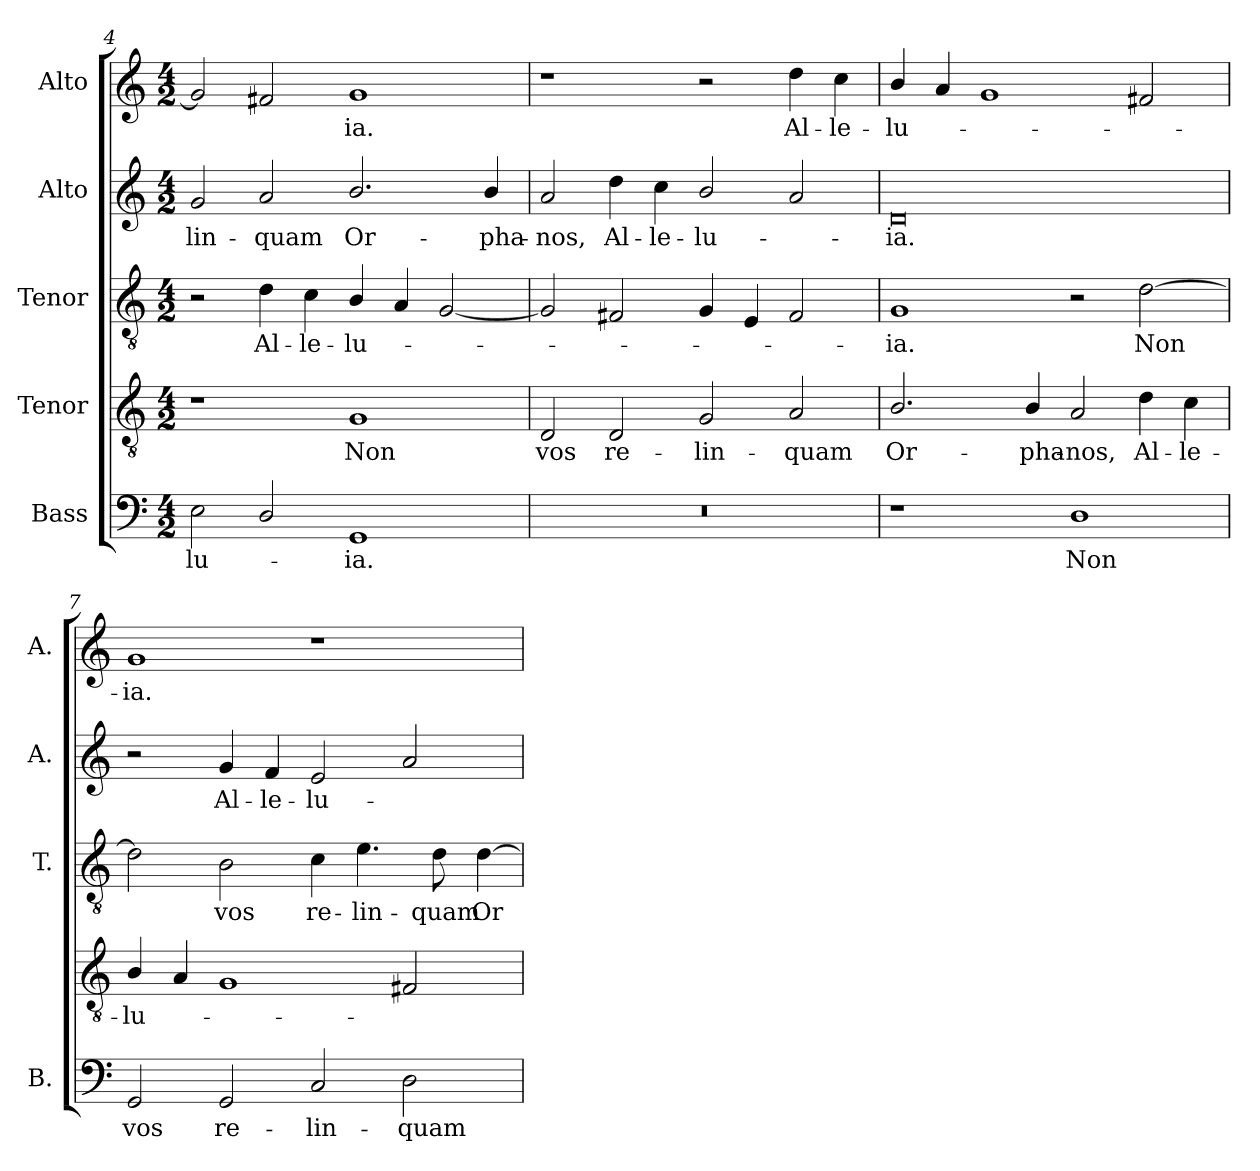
**kern	**text	**kern	**text	**kern	**text	**kern	**text	**kern	**text
*part5	*part5	*part4	*part4	*part3	*part3	*part2	*part2	*part1	*part1
*staff5	*staff5	*staff4	*staff4	*staff3	*staff3	*staff2	*staff2	*staff1	*staff1
*I"Bass	*	*I"Tenor	*	*I"Tenor	*	*I"Alto	*	*I"Alto	*
*I'B.	*	*	*	*I'T.	*	*I'A.	*	*I'A.	*
*clefF4	*	*clefGv2	*	*clefGv2	*	*clefG2	*	*clefG2	*
*	*	*ITrd7c12	*	*ITrd7c12	*	*	*	*	*
*k[]	*	*k[]	*	*k[]	*	*k[]	*	*k[]	*
*C:	*	*C:	*	*C:	*	*C:	*	*C:	*
*M4/2	*	*M4/2	*	*M4/2	*	*M4/2	*	*M4/2	*
=4	=4	=4	=4	=4	=4	=4	=4	=4	=4
!	!LO:LY:b:color=#000000	!	!	!	!	!	!	!	!
!	!	!	!	!	!	!	!LO:LY:b:color=#000000	!	!
2Ei\	-lu-	1r	.	2r	.	2gi/	-lin-	2gi/]	.
!	!	!	!	!	!LO:LY:b:color=#000000	!	!	!	!
!	!	!	!	!	!	!	!LO:LY:b:color=#000000	!	!
2Di/	.	.	.	4Di\	Al-	2ai/	-quam	2f#Xi/	.
!	!	!	!	!	!LO:LY:b:color=#000000	!	!	!	!
.	.	.	.	4Ci\	-le-	.	.	.	.
!	!LO:LY:b:color=#000000	!	!	!	!	!	!	!	!
!	!	!	!LO:LY:b:color=#000000	!	!	!	!	!	!
!	!	!	!	!	!LO:LY:b:color=#000000	!	!	!	!
!	!	!	!	!	!	!	!LO:LY:b:color=#000000	!	!
!	!	!	!	!	!	!	!	!	!LO:LY:b:color=#000000
1GGi	-ia.	1GGi	Non	4BBi/	-lu-	2.bi/	Or-	1gi	-ia.
.	.	.	.	4AAi/	.	.	.	.	.
.	.	.	.	[2GGi/	.	.	.	.	.
!	!	!	!	!	!	!	!LO:LY:b:color=#000000	!	!
.	.	.	.	.	.	4bi/	-pha-	.	.
!!LO:LB:g=z
=5	=5	=5	=5	=5	=5	=5	=5	=5	=5
!LO:N:vis=1	!	!	!	!	!	!	!	!	!
!	!	!	!LO:LY:b:color=#000000	!	!	!	!	!	!
!	!	!	!	!	!	!	!LO:LY:b:color=#000000	!	!
0r	.	2DDi/	vos	2GGi/]	.	2ai/	-nos,	1r	.
!	!	!	!LO:LY:b:color=#000000	!	!	!	!	!	!
!	!	!	!	!	!	!	!LO:LY:b:color=#000000	!	!
.	.	2DDi/	re-	2FF#Xi/	.	4ddi\	Al-	.	.
!	!	!	!	!	!	!	!LO:LY:b:color=#000000	!	!
.	.	.	.	.	.	4cci\	-le-	.	.
!	!	!	!LO:LY:b:color=#000000	!	!	!	!	!	!
!	!	!	!	!	!	!	!LO:LY:b:color=#000000	!	!
.	.	2GGi/	-lin-	4GGi/	.	2bi/	-lu-	2r	.
.	.	.	.	4EEi/	.	.	.	.	.
!	!	!	!LO:LY:b:color=#000000	!	!	!	!	!	!
!	!	!	!	!	!	!	!	!	!LO:LY:b:color=#000000
.	.	2AAi/	-quam	2FF#i/	.	2ai/	.	4ddi\	Al-
!	!	!	!	!	!	!	!	!	!LO:LY:b:color=#000000
.	.	.	.	.	.	.	.	4cci\	-le-
=6	=6	=6	=6	=6	=6	=6	=6	=6	=6
!	!	!	!LO:LY:b:color=#000000	!	!	!	!	!	!
!	!	!	!	!	!LO:LY:b:color=#000000	!	!	!	!
!	!	!	!	!	!	!	!LO:LY:b:color=#000000	!	!
!	!	!	!	!	!	!	!	!	!LO:LY:b:color=#000000
1r	.	2.BBi/	Or-	1GGi	-ia.	0di	-ia.	4bi/	-lu-
.	.	.	.	.	.	.	.	4ai/	.
.	.	.	.	.	.	.	.	1gi	.
!	!	!	!LO:LY:b:color=#000000	!	!	!	!	!	!
.	.	4BBi/	-pha-	.	.	.	.	.	.
!	!LO:LY:b:color=#000000	!	!	!	!	!	!	!	!
!	!	!	!LO:LY:b:color=#000000	!	!	!	!	!	!
1Di	Non	2AAi/	-nos,	2r	.	.	.	.	.
!	!	!	!LO:LY:b:color=#000000	!	!	!	!	!	!
!	!	!	!	!	!LO:LY:b:color=#000000	!	!	!	!
.	.	4Di\	Al-	[2Di\	Non	.	.	2f#Xi/	.
!	!	!	!LO:LY:b:color=#000000	!	!	!	!	!	!
.	.	4Ci\	-le-	.	.	.	.	.	.
=7	=7	=7	=7	=7	=7	=7	=7	=7	=7
!	!LO:LY:b:color=#000000	!	!	!	!	!	!	!	!
!	!	!	!LO:LY:b:color=#000000	!	!	!	!	!	!
!	!	!	!	!	!	!	!	!	!LO:LY:b:color=#000000
2GGi/	vos	4BBi/	-lu-	2Di\]	.	2r	.	1gi	-ia.
.	.	4AAi/	.	.	.	.	.	.	.
!	!LO:LY:b:color=#000000	!	!	!	!	!	!	!	!
!	!	!	!	!	!LO:LY:b:color=#000000	!	!	!	!
!	!	!	!	!	!	!	!LO:LY:b:color=#000000	!	!
2GGi/	re-	1GGi	.	2BBi\	vos	4gi/	Al-	.	.
!	!	!	!	!	!	!	!LO:LY:b:color=#000000	!	!
.	.	.	.	.	.	4fi/	-le-	.	.
!	!LO:LY:b:color=#000000	!	!	!	!	!	!	!	!
!	!	!	!	!	!LO:LY:b:color=#000000	!	!	!	!
!	!	!	!	!	!	!	!LO:LY:b:color=#000000	!	!
2Ci/	-lin-	.	.	4Ci\	re-	2ei/	-lu-	1r	.
!	!	!	!	!	!LO:LY:b:color=#000000	!	!	!	!
.	.	.	.	4.Ei\	-lin-	.	.	.	.
!	!LO:LY:b:color=#000000	!	!	!	!	!	!	!	!
2Di\	-quam	2FF#Xi/	.	.	.	2ai/	.	.	.
!	!	!	!	!	!LO:LY:b:color=#000000	!	!	!	!
.	.	.	.	8Di\	-quam	.	.	.	.
!	!	!	!	!	!LO:LY:b:color=#000000	!	!	!	!
.	.	.	.	[4Di\	Or-	.	.	.	.
=	=	=	=	=	=	=	=	=	=
*-	*-	*-	*-	*-	*-	*-	*-	*-	*-
